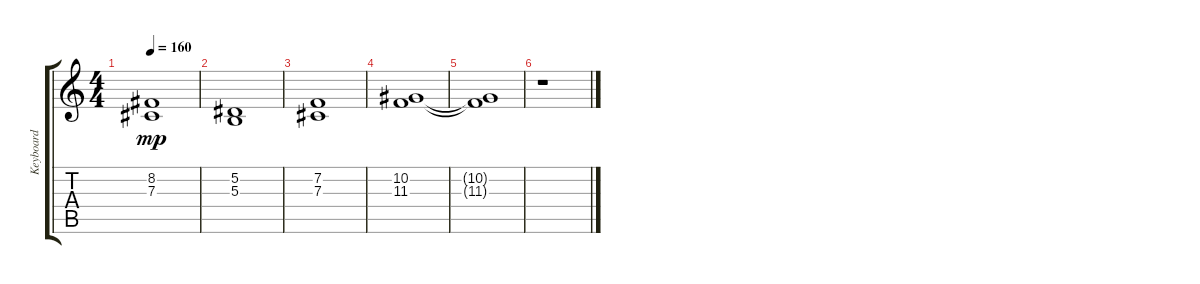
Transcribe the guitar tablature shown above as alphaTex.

\track ("Keyboard" "Keyboard") {instrument stringensemble1}
\staff {score tabs}
\tuning (Eb4 Bb3 Gb3 Db3 Ab2 Eb2) {hide}
\ts (4 4)
\tempo 160
\clef g2
\ks c
(8.2 7.3).1{dy mp} |
(5.2 5.3).1 |
(7.2 7.3).1 |
(10.2 11.3).1 |
(10.2{t} 11.3{t}).1 |
r.1
